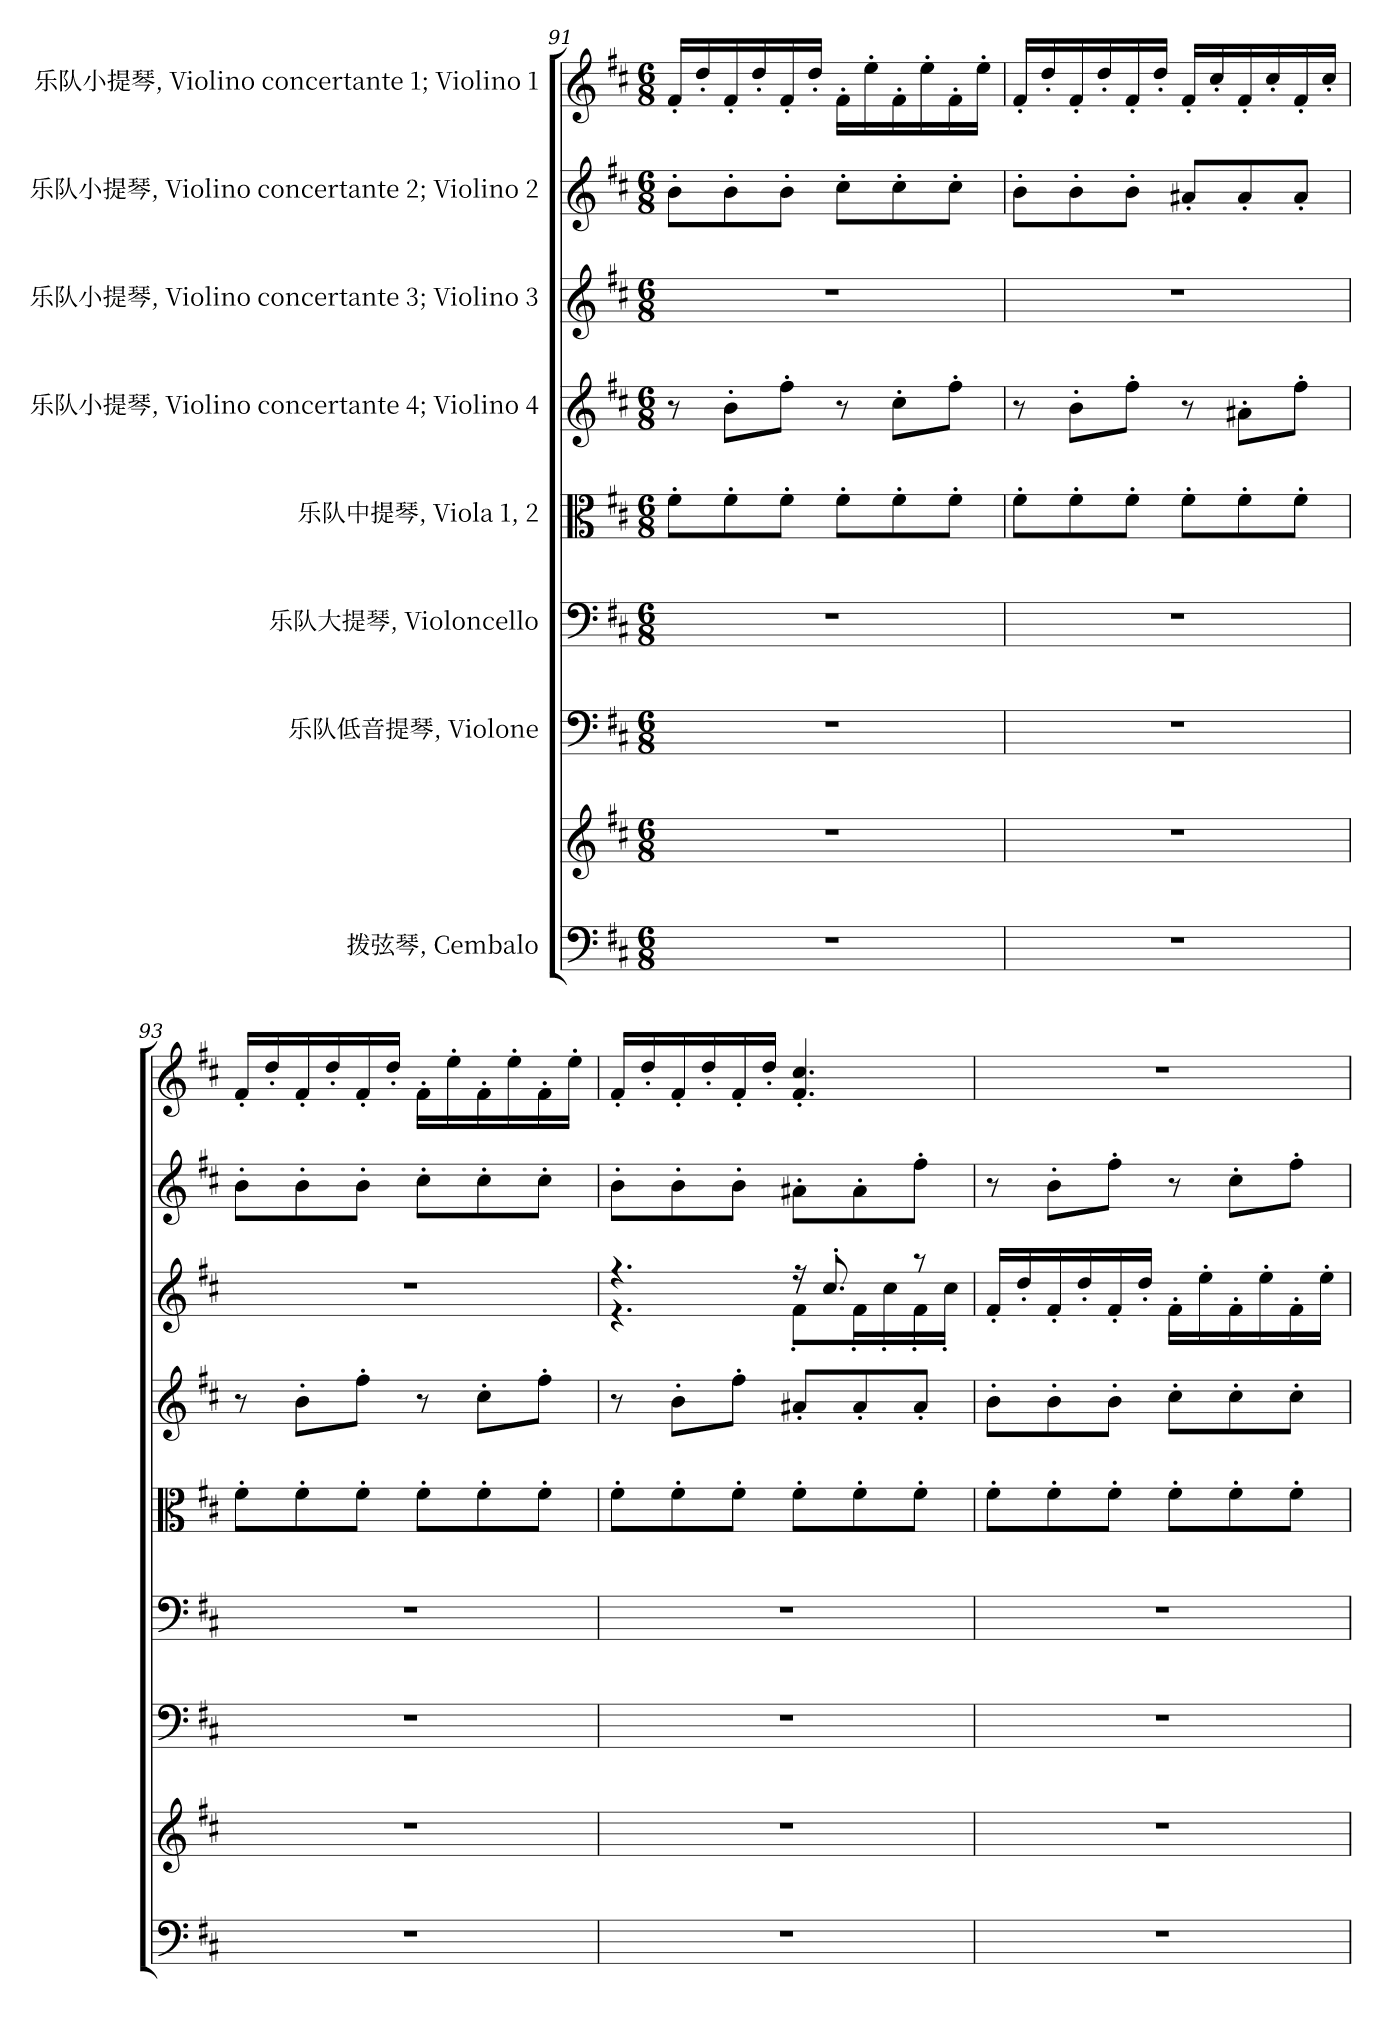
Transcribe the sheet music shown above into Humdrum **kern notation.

**kern	**kern	**kern	**kern	**kern	**kern	**kern	**kern	**kern
*part8	*part8	*part7	*part6	*part5	*part4	*part3	*part2	*part1
*staff9	*staff8	*staff7	*staff6	*staff5	*staff4	*staff3	*staff2	*staff1
*I"拨弦琴, Cembalo	*	*I"乐队低音提琴, Violone	*I"乐队大提琴, Violoncello	*I"乐队中提琴, Viola 1, 2	*I"乐队小提琴, Violino concertante 4; Violino 4	*I"乐队小提琴, Violino concertante 3; Violino 3	*I"乐队小提琴, Violino concertante 2; Violino 2	*I"乐队小提琴, Violino concertante 1; Violino 1
*clefF4	*clefG2	*clefF4	*clefF4	*clefC3	*clefG2	*clefG2	*clefG2	*clefG2
*	*	*ITrd7c12	*	*	*	*	*	*
*k[f#c#]	*k[f#c#]	*k[f#c#]	*k[f#c#]	*k[f#c#]	*k[f#c#]	*k[f#c#]	*k[f#c#]	*k[f#c#]
*M6/8	*M6/8	*M6/8	*M6/8	*M6/8	*M6/8	*M6/8	*M6/8	*M6/8
=91	=91	=91	=91	=91	=91	=91	=91	=91
2.r	2.r	2.r	2.r	8f#'\L	8r	2.r	8b'\L	16f#'/LL
.	.	.	.	.	.	.	.	16dd'/
.	.	.	.	8f#'\	8b'\L	.	8b'\	16f#'/
.	.	.	.	.	.	.	.	16dd'/
.	.	.	.	8f#'\J	8ff#'\J	.	8b'\J	16f#'/
.	.	.	.	.	.	.	.	16dd'/JJ
.	.	.	.	8f#'\L	8r	.	8cc#'\L	16f#'\LL
.	.	.	.	.	.	.	.	16ee'\
.	.	.	.	8f#'\	8cc#'\L	.	8cc#'\	16f#'\
.	.	.	.	.	.	.	.	16ee'\
.	.	.	.	8f#'\J	8ff#'\J	.	8cc#'\J	16f#'\
.	.	.	.	.	.	.	.	16ee'\JJ
!!LO:PB:g=z
=92	=92	=92	=92	=92	=92	=92	=92	=92
2.r	2.r	2.r	2.r	8f#'\L	8r	2.r	8b'\L	16f#'/LL
.	.	.	.	.	.	.	.	16dd'/
.	.	.	.	8f#'\	8b'\L	.	8b'\	16f#'/
.	.	.	.	.	.	.	.	16dd'/
.	.	.	.	8f#'\J	8ff#'\J	.	8b'\J	16f#'/
.	.	.	.	.	.	.	.	16dd'/JJ
.	.	.	.	8f#'\L	8r	.	8a#X'/L	16f#'/LL
.	.	.	.	.	.	.	.	16cc#'/
.	.	.	.	8f#'\	8a#X'\L	.	8a#'/	16f#'/
.	.	.	.	.	.	.	.	16cc#'/
.	.	.	.	8f#'\J	8ff#'\J	.	8a#'/J	16f#'/
.	.	.	.	.	.	.	.	16cc#'/JJ
=93	=93	=93	=93	=93	=93	=93	=93	=93
2.r	2.r	2.r	2.r	8f#'\L	8r	2.r	8b'\L	16f#'/LL
.	.	.	.	.	.	.	.	16dd'/
.	.	.	.	8f#'\	8b'\L	.	8b'\	16f#'/
.	.	.	.	.	.	.	.	16dd'/
.	.	.	.	8f#'\J	8ff#'\J	.	8b'\J	16f#'/
.	.	.	.	.	.	.	.	16dd'/JJ
.	.	.	.	8f#'\L	8r	.	8cc#'\L	16f#'\LL
.	.	.	.	.	.	.	.	16ee'\
.	.	.	.	8f#'\	8cc#'\L	.	8cc#'\	16f#'\
.	.	.	.	.	.	.	.	16ee'\
.	.	.	.	8f#'\J	8ff#'\J	.	8cc#'\J	16f#'\
.	.	.	.	.	.	.	.	16ee'\JJ
=94	=94	=94	=94	=94	=94	=94	=94	=94
*	*	*	*	*	*	*^	*	*
2.r	2.r	2.r	2.r	8f#'\L	8r	4.r	4.r	8b'\L	16f#'/LL
.	.	.	.	.	.	.	.	.	16dd'/
.	.	.	.	8f#'\	8b'\L	.	.	8b'\	16f#'/
.	.	.	.	.	.	.	.	.	16dd'/
.	.	.	.	8f#'\J	8ff#'\J	.	.	8b'\J	16f#'/
.	.	.	.	.	.	.	.	.	16dd'/JJ
.	.	.	.	8f#'\L	8a#X'/L	16r	8f#'\L	8a#X'\L	4.f#/' 4.cc#/'
.	.	.	.	.	.	8.cc#'/	.	.	.
.	.	.	.	8f#'\	8a#'/	.	16f#'\L	8a#'\	.
.	.	.	.	.	.	.	16cc#'\	.	.
.	.	.	.	8f#'\J	8a#'/J	8r	16f#'\	8ff#'\J	.
.	.	.	.	.	.	.	16cc#'\JJ	.	.
*	*	*	*	*	*	*v	*v	*	*
!!LO:PB:g=z
=95	=95	=95	=95	=95	=95	=95	=95	=95
2.r	2.r	2.r	2.r	8f#'\L	8b'\L	16f#'/LL	8r	2.r
.	.	.	.	.	.	16dd'/	.	.
.	.	.	.	8f#'\	8b'\	16f#'/	8b'\L	.
.	.	.	.	.	.	16dd'/	.	.
.	.	.	.	8f#'\J	8b'\J	16f#'/	8ff#'\J	.
.	.	.	.	.	.	16dd'/JJ	.	.
.	.	.	.	8f#'\L	8cc#'\L	16f#'\LL	8r	.
.	.	.	.	.	.	16ee'\	.	.
.	.	.	.	8f#'\	8cc#'\	16f#'\	8cc#'\L	.
.	.	.	.	.	.	16ee'\	.	.
.	.	.	.	8f#'\J	8cc#'\J	16f#'\	8ff#'\J	.
.	.	.	.	.	.	16ee'\JJ	.	.
=	=	=	=	=	=	=	=	=
*-	*-	*-	*-	*-	*-	*-	*-	*-
